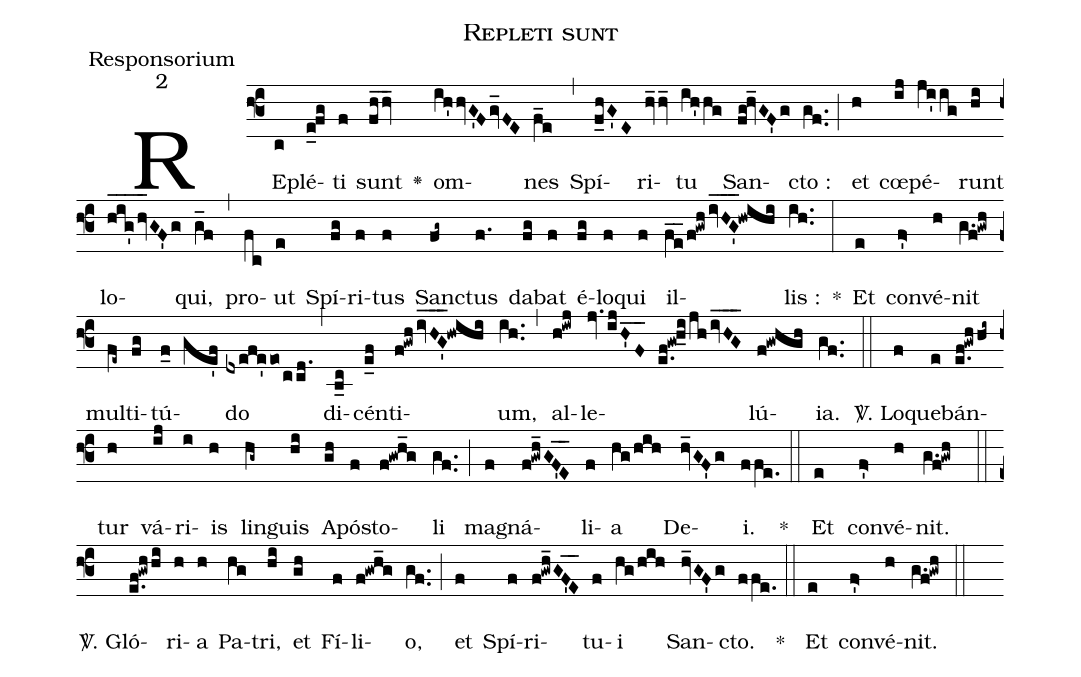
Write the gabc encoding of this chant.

name:Repleti sunt ;
office-part:Responsorium;
mode:2;
%%
(f3)RE(c)plé(e_fg)ti(f) sunt(fh_/hv_) <v>\greheightstar</v>()
om(ih'hvG'Fg_vFE)nes(f_e) (,) Spí(f_hG'E)ri(hv_hv_)tu(ih'/hg) San(fg!hv_GF'g)cto :(gf..) (;) et(h) cœ(ij)pé(ji'/ig)runt(hi) lo(hig'___hv_GF'g)qui,(g_f) (,) pro(fc)ut(e) Spí(fg)ri(f)tus(f) San(fg~)ctus(f.) da(fg)bat(f) é(fg)lo(f)qui(f) il(fe__/f!gwhivHG'___!hwihi)lis :(ih..)

*(:) Et(e) con(f>')vé(h)nit(g.f!gwh) mul(fe~)ti(fg)tú(f_0 ge'f)do(dxefe'/eo/ccd.) (,) di(b_c)cén(e_f)ti(f!gwhivHG'___!hwihi)um,(ih..) (,) al(h!iwj)le(jv.ijH'F__ e.f!gw!h_i/jh/ivHG___)lú(f!gwhgh)ia.(gf..) (::)

<sp>V/</sp>. Lo(f)que(e)bán(e.f!gwh/hi~)tur(h) vá(ij)ri(i)is(h) lin(hg~)guis(hi) A(gh)pó(f)sto(f!gwh_g)li(gf..) (;) ma(f)gná(f!gwh_GF'E__)li(f)a(hg/hih) De(hv_GF'g)i.(ffe.)

*(::) Et(e) con(f>')vé(h)nit.(g.f!gwh) (::)

<sp>V/</sp>. Gló(e.f!gwh/hi)ri(h)a(h) Pa(hg)tri,(hi) et(gh) Fí(f)li(f!gwh_g)o,(gf..) (;) et(f) Spí(f)ri(f!gwh_GF'E__)tu(f)i(hg/hih) San(hv_GF'g)cto.(ffe.)

*(::) Et(e) con(f>')vé(h)nit.(g.f!gwh) (::)
